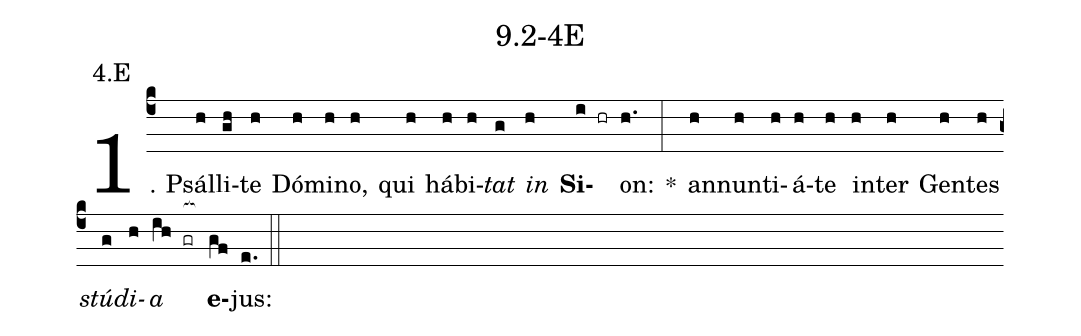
name: 9.2-4E;
annotation: 4.E;
%%
(c4)1. Psál(h)li(gh)te(h) Dó(h)mi(h)no,(h) qui(h) há(h)bi(h)<i>tat</i>(g) <i>in</i>(h) <b>Si</b>(i hr)on:(h.) *(:) an(h)nun(h)ti(h)á(h)te(h) in(h)ter(h) Gen(h)tes(h) <i>stú</i>(g)<i>di</i>(h)<i>a</i>(ih gr[ocb:1{]) <b>e</b>(gf[ocb:0}])jus:(e.) (::)


%E(h) u(g) o(h) u(ih) a(gf) e.(e.) (::)
